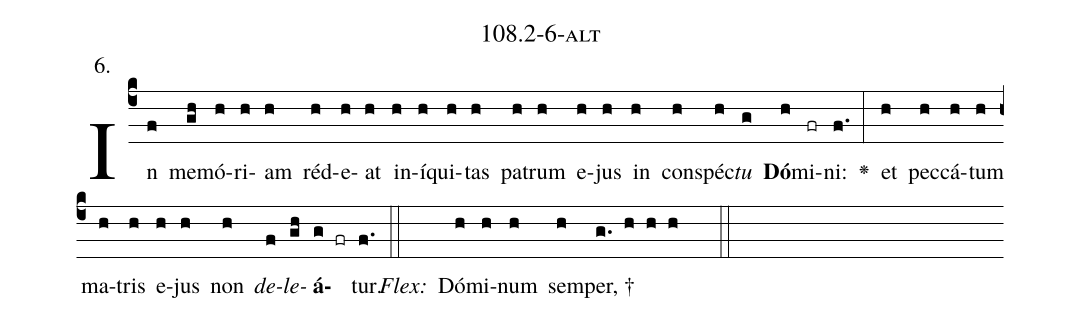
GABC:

name: 108.2-6-alt;
annotation: 6.;
%%
(c4)In(f) me(gh)mó(h)ri(h)am(h) réd(h)e(h)at(h) in(h)í(h)qui(h)tas(h) pa(h)trum(h) e(h)jus(h) in(h) con(h)spéc(h)<i>tu</i>(g) <b>Dó</b>(h)mi(fr)ni:(f.) <v>\greheightstar</v>(:) et(h) pec(h)cá(h)tum(h) ma(h)tris(h) e(h)jus(h) non(h) <i>de</i>(f)<i>le</i>(gh)<b>á</b>(g fr)tur.(f.) (::)
<i>Flex:</i>()  Dó(h)mi(h)num(h) sem(h)per, †(g. h h h  ::)

%E(h) u(h) o(f) u(gh) a(g) e.(f.) (::)
